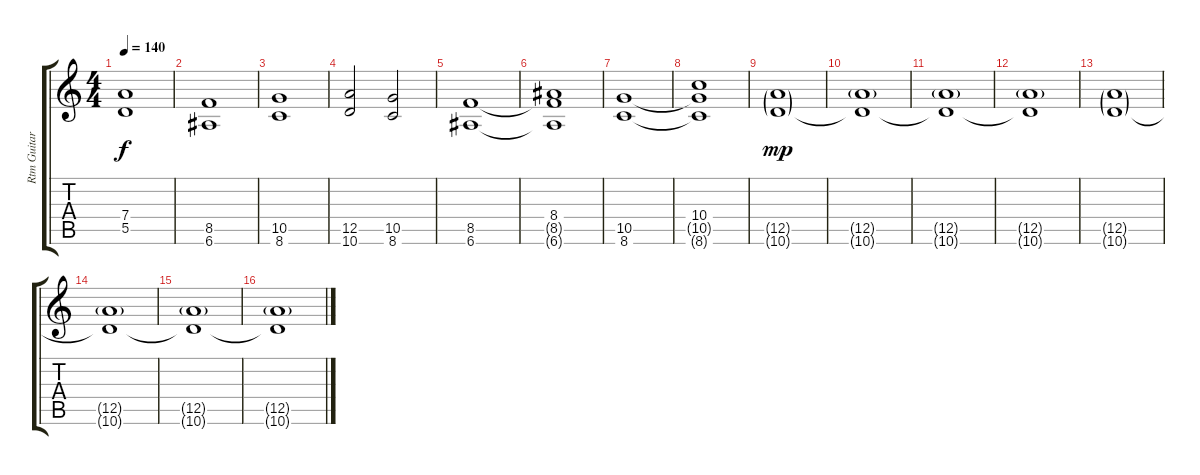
\track ("Rtm Guitar" "Rtm Guitar") {instrument distortionguitar}
\staff {score tabs}
\tuning (E4 B3 G3 D3 A2 E2) {hide}
\ts (4 4)
\tempo 140
\clef g2
\ks c
(7.4 5.5).1{dy f} |
(8.5 6.6).1 |
(10.5 8.6).1 |
(12.5 10.6).2 (10.5 8.6).2 |
(8.5 6.6).1 |
(8.4 8.5{t} 6.6{t}).1 |
(10.5 8.6).1 |
(10.4 10.5{t} 8.6{t}).1 |
(12.5{g} 10.6{g}).1{dy mp} |
(12.5{g} 10.6{t}).1 |
(12.5{g} 10.6{t}).1 |
(12.5{g} 10.6{t}).1 |
(12.5{g} 10.6{g}).1 |
(12.5{g} 10.6{t}).1 |
(12.5{g} 10.6{t}).1 |
(12.5{g} 10.6{t}).1
